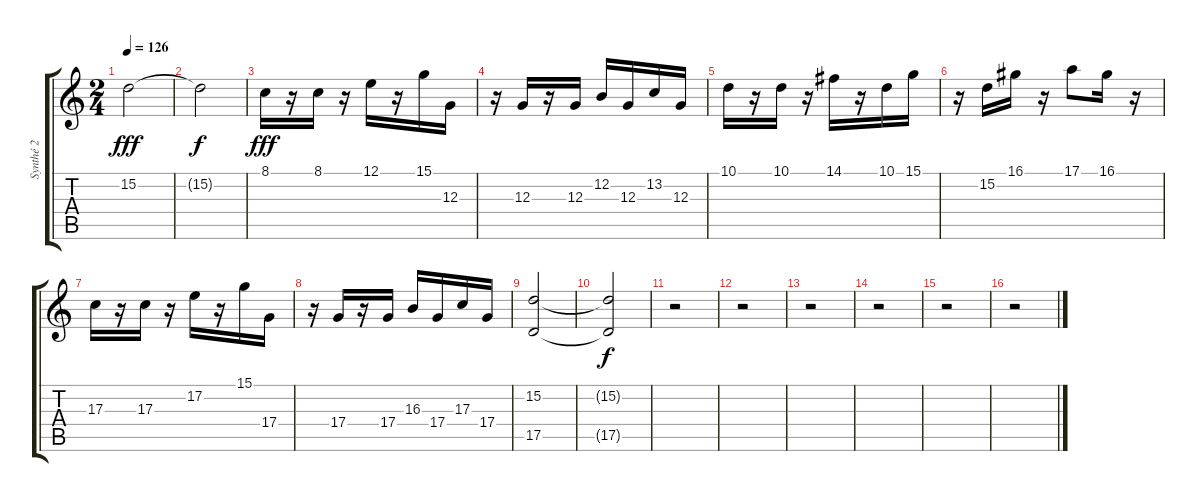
\track ("Synthé 2" "Synthé 2") {instrument brasssection}
\staff {score tabs}
\tuning (E4 B3 G3 D3 A2 E2) {hide}
\ts (2 4)
\tempo 126
\clef g2
\ks c
15.2.2{dy fff} |
15.2{t}.2{dy f} |
8.1.16{dy fff} r.16 8.1.16 r.16 12.1.16 r.16 15.1.16 12.3.16 |
r.16 12.3.16 r.16 12.3.16 12.2.16 12.3.16 13.2.16 12.3.16 |
10.1.16 r.16 10.1.16 r.16 14.1.16 r.16 10.1.16 15.1.16 |
r.16 15.2.16 16.1.16 r.16 17.1.8 16.1.16 r.16 |
17.3.16 r.16 17.3.16 r.16 17.2.16 r.16 15.1.16 17.4.16 |
r.16 17.4.16 r.16 17.4.16 16.3.16 17.4.16 17.3.16 17.4.16 |
(15.2 17.5).2 |
(15.2{t} 17.5{t}).2{dy f} |
r.2 |
r.2 |
r.2 |
r.2 |
r.2 |
r.2
